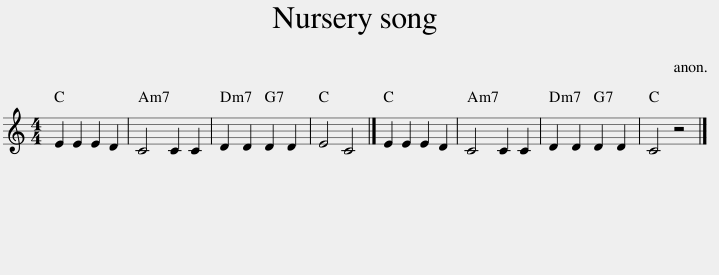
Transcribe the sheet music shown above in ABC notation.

X:1
L:1/8
M:4/4
I:linebreak $
K:C
V:1 treble
V:1
 E2 E2 E2 D2 | C4 C2 C2 | D2 D2 D2 D2 | E4 C4 |] E2 E2 E2 D2 | %5
 C4 C2 C2 | D2 D2 D2 D2 | C4 z4 |] %8
